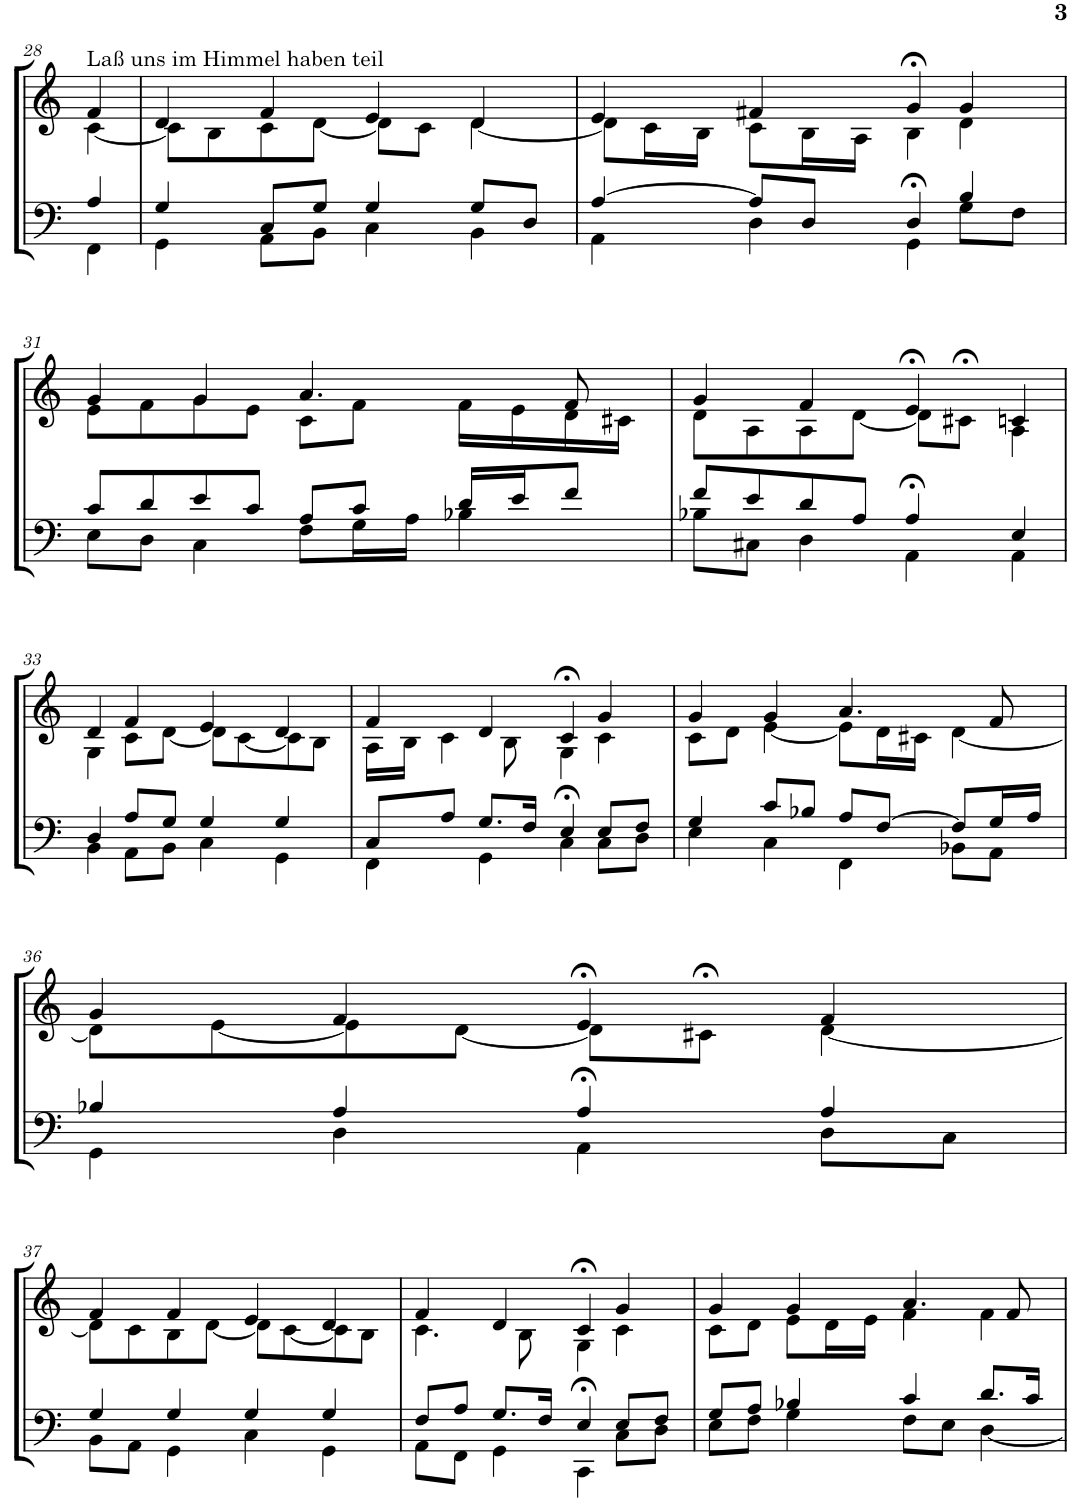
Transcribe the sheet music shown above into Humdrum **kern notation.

**kern	**kern
*part2	*part1
*staff2	*staff1
*I"Tenor/Baß	*I"Sopran/Alt
!!LO:PB:g=z
*clefF4	*clefG2
*k[]	*k[]
*M4/4	*M4/4
=28	=28
*^	*^
!	!	!LO:TX:a:t=Laß uns im Himmel haben teil	!
4A/	4FF\	4f/	[4c\
=29	=29	=29	=29
4G/	4GG\	4d/	8c\L]
.	.	.	8B\
8C/L	8AA\L	4f/	8c\
8G/J	8BB\J	.	[8d\J
4G/	4C\	4e/	8d\L]
.	.	.	8c\J
8G/L	4BB\	4d/	[4d\
8D/J	.	.	.
=30	=30	=30	=30
[4A/	4AA\	4e/	8d\L]
.	.	.	16c\L
.	.	.	16B\JJ
8A/L]	4D\	4f#X/	8c\L
8D/J	.	.	16B\L
.	.	.	16A\JJ
4D/	4GG>\	4g>/	4B\
4B/	8G\L	4g/	4d\
.	8F\J	.	.
!!LO:LB:g=z	!!
=31	=31	=31	=31
8c/L	8E\L	4g/	8e\L
8d/	8D\J	.	8f\
8e/	4C\	4g/	8g\
8c/J	.	.	8e\J
8A/L	8F\L	4.a/	8c\L
8c/J	16G\L	.	8f\J
.	16A\JJ	.	.
16d/LL	4B-X\	.	16f\LL
16e/J	.	.	16e\
8f/J	.	8f/	16d\
.	.	.	16c#X\JJ
=32	=32	=32	=32
8f/L	8B-X\L	4g/	8d\L
8e/	8C#X\J	.	8A\
8d/	4D\	4f/	8A\
8A/J	.	.	[8d\J
4A/	4AA>\	4e>/	8d\L]
.	.	.	8c#X>\J
4E/	4AA\	4cn/	4A\
!!LO:LB:g=z	!!
=33	=33	=33	=33
4D/	4BB\	4d/	4G\
8A/L	8AA\L	4f/	8c\L
8G/J	8BB\J	.	[8d\J
4G/	4C\	4e/	8d\L]
.	.	.	[8c\
4G/	4GG\	4d/	8c\]
.	.	.	8B\J
=34	=34	=34	=34
8C/L	4FF\	4f/	16A\LL
.	.	.	16B\JJ
8A/J	.	.	4c\
8.G/L	4GG\	4d/	.
.	.	.	8B\
16F/Jk	.	.	.
4E/	4C>\	4c>/	4G\
8E/L	8C\L	4g/	4c\
8F/J	8D\J	.	.
=35	=35	=35	=35
4G/	4E\	4g/	8c\L
.	.	.	8d\J
8c/L	4C\	4g/	[4e\
8B-X/J	.	.	.
8A/L	4FF\	4.a/	8e\L]
[8F/J	.	.	16d\L
.	.	.	16c#X\JJ
8F/L]	8BB-X\L	.	[4d\
16G/L	8AA\J	8f/	.
16A/JJ	.	.	.
!!LO:LB:g=z	!!
=36	=36	=36	=36
4B-X/	4GG\	4g/	8d\L]
.	.	.	[8e\
4A/	4D\	4f/	8e\]
.	.	.	[8d\J
4A/	4AA>\	4e>/	8d\L]
.	.	.	8c#X>\J
4A/	8D\L	4f/	[4d\
.	8C\J	.	.
!!LO:LB:g=z	!!
=37	=37	=37	=37
4G/	8BB\L	4f/	8d\L]
.	8AA\J	.	8c\
4G/	4GG\	4f/	8B\
.	.	.	[8d\J
4G/	4C\	4e/	8d\L]
.	.	.	[8c\
4G/	4GG\	4d/	8c\]
.	.	.	8B\J
=38	=38	=38	=38
8F/L	8AA\L	4f/	4.c\
8A/J	8FF\J	.	.
8.G/L	4GG\	4d/	.
.	.	.	8B\
16F/Jk	.	.	.
4E/	4CC>\	4c>/	4G\
8E/L	8C\L	4g/	4c\
8F/J	8D\J	.	.
=39	=39	=39	=39
8G/L	8E\L	4g/	8c\L
8A/J	8F\J	.	8d\J
4B-X/	4G\	4g/	8e\L
.	.	.	16d\L
.	.	.	16e\JJ
4c/	8F\L	4.a/	4f\
.	8E\J	.	.
8.d/L	[4D\	.	4f\
.	.	8f/	.
16c/Jk	.	.	.
*v	*v	*	*
*	*v	*v
=	=
*-	*-
